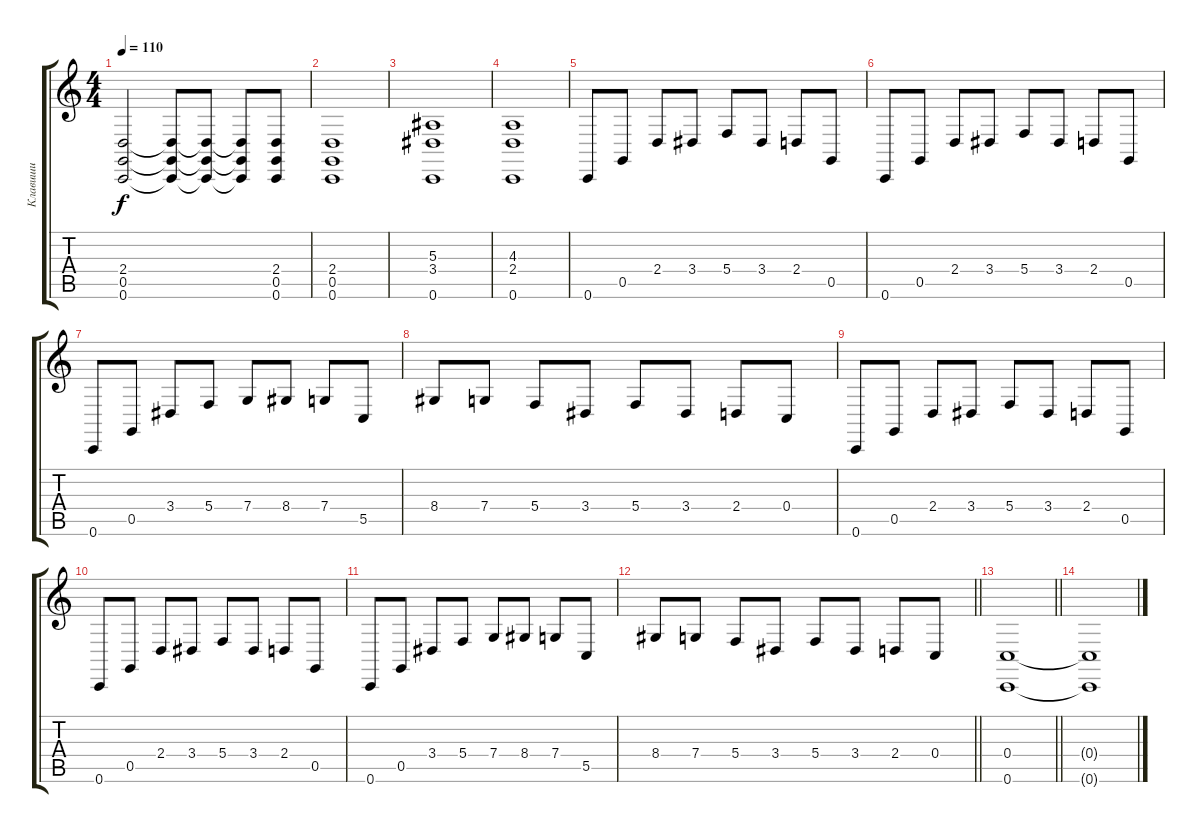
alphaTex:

\track ("Клавиши" "Клавиши") {instrument electricgrandpiano}
\staff {score tabs}
\tuning (D4 A3 F3 C3 G2 C2) {hide}
\ts (4 4)
\tempo 110
\clef g2
\ks c
(2.4 0.5 0.6).2{dy f} (2.4{t} 0.5{t} 0.6{t}).8 (2.4{t} 0.5{t} 0.6{t}).8 (2.4{t} 0.5{t} 0.6{t}).8 (2.4 0.5 0.6).8 |
(2.4 0.5 0.6).1 |
(5.3 3.4 0.6).1 |
(4.3 2.4 0.6).1 |
0.6.8 0.5.8 2.4.8 3.4.8 5.4.8 3.4.8 2.4.8 0.5.8 |
0.6.8 0.5.8 2.4.8 3.4.8 5.4.8 3.4.8 2.4.8 0.5.8 |
0.6.8 0.5.8 3.4.8 5.4.8 7.4.8 8.4.8 7.4.8 5.5.8 |
8.4.8 7.4.8 5.4.8 3.4.8 5.4.8 3.4.8 2.4.8 0.4.8 |
0.6.8 0.5.8 2.4.8 3.4.8 5.4.8 3.4.8 2.4.8 0.5.8 |
0.6.8 0.5.8 2.4.8 3.4.8 5.4.8 3.4.8 2.4.8 0.5.8 |
0.6.8 0.5.8 3.4.8 5.4.8 7.4.8 8.4.8 7.4.8 5.5.8 |
\barLineRight lightlight
8.4.8 7.4.8 5.4.8 3.4.8 5.4.8 3.4.8 2.4.8 0.4.8 |
\barLineRight lightlight
(0.4 0.6).1 |
(0.4{t} 0.6{t}).1
